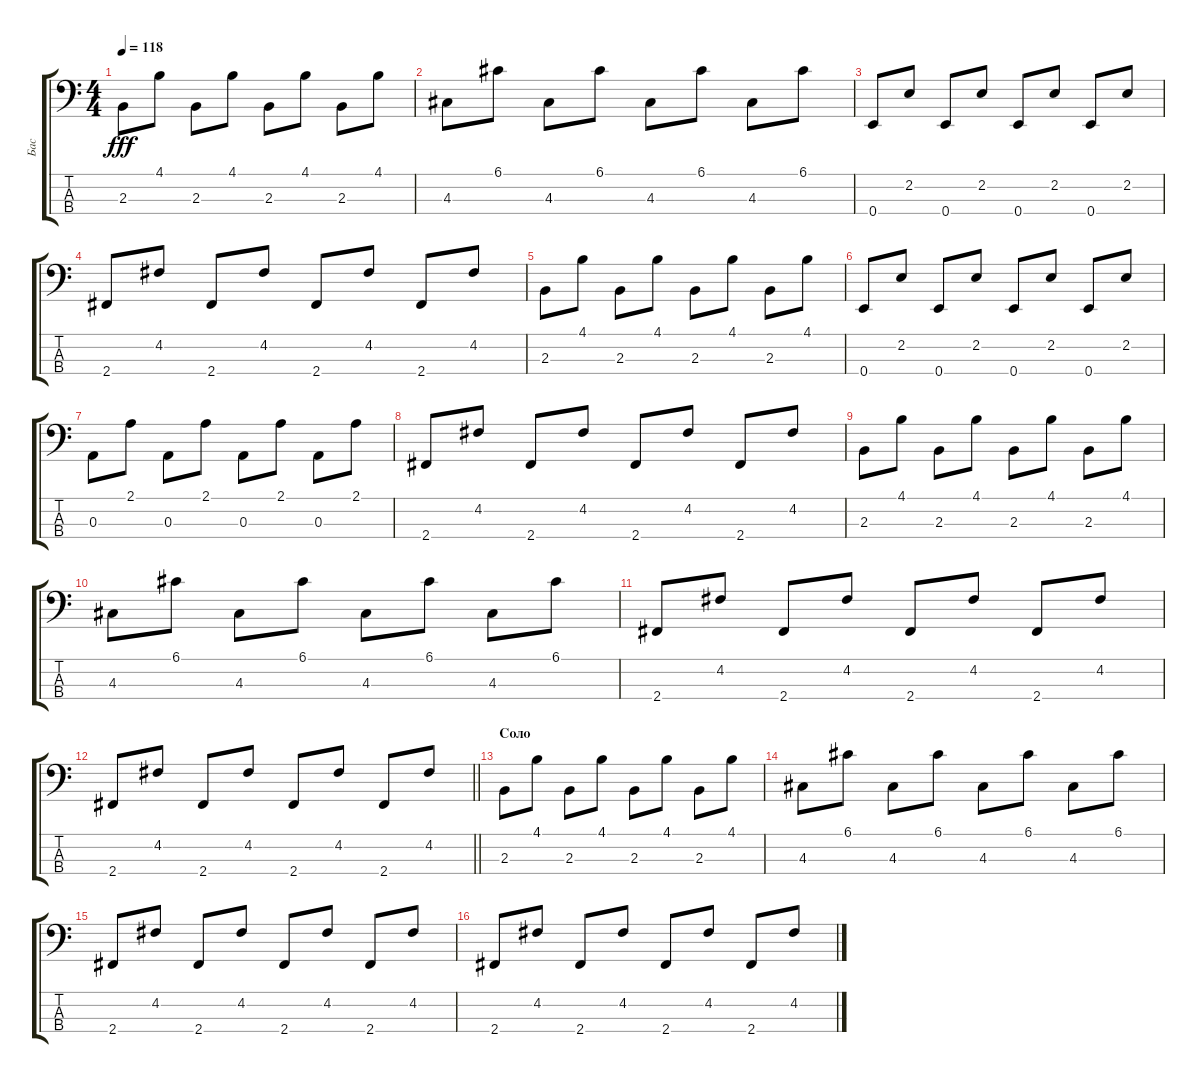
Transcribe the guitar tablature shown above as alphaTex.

\track ("Бас" "Бас") {instrument electricbassfinger}
\staff {score tabs}
\tuning (G2 D2 A1 E1) {hide}
\ts (4 4)
\tempo 118
\clef f4
\ks c
2.3.8{dy fff} 4.1.8 2.3.8 4.1.8 2.3.8 4.1.8 2.3.8 4.1.8 |
4.3.8 6.1.8 4.3.8 6.1.8 4.3.8 6.1.8 4.3.8 6.1.8 |
0.4.8 2.2.8 0.4.8 2.2.8 0.4.8 2.2.8 0.4.8 2.2.8 |
2.4.8 4.2.8 2.4.8 4.2.8 2.4.8 4.2.8 2.4.8 4.2.8 |
2.3.8 4.1.8 2.3.8 4.1.8 2.3.8 4.1.8 2.3.8 4.1.8 |
0.4.8 2.2.8 0.4.8 2.2.8 0.4.8 2.2.8 0.4.8 2.2.8 |
0.3.8 2.1.8 0.3.8 2.1.8 0.3.8 2.1.8 0.3.8 2.1.8 |
2.4.8 4.2.8 2.4.8 4.2.8 2.4.8 4.2.8 2.4.8 4.2.8 |
2.3.8 4.1.8 2.3.8 4.1.8 2.3.8 4.1.8 2.3.8 4.1.8 |
4.3.8 6.1.8 4.3.8 6.1.8 4.3.8 6.1.8 4.3.8 6.1.8 |
2.4.8 4.2.8 2.4.8 4.2.8 2.4.8 4.2.8 2.4.8 4.2.8 |
\barLineRight lightlight
2.4.8 4.2.8 2.4.8 4.2.8 2.4.8 4.2.8 2.4.8 4.2.8 |
\section ("" "Соло")
2.3.8 4.1.8 2.3.8 4.1.8 2.3.8 4.1.8 2.3.8 4.1.8 |
4.3.8 6.1.8 4.3.8 6.1.8 4.3.8 6.1.8 4.3.8 6.1.8 |
2.4.8 4.2.8 2.4.8 4.2.8 2.4.8 4.2.8 2.4.8 4.2.8 |
2.4.8 4.2.8 2.4.8 4.2.8 2.4.8 4.2.8 2.4.8 4.2.8
